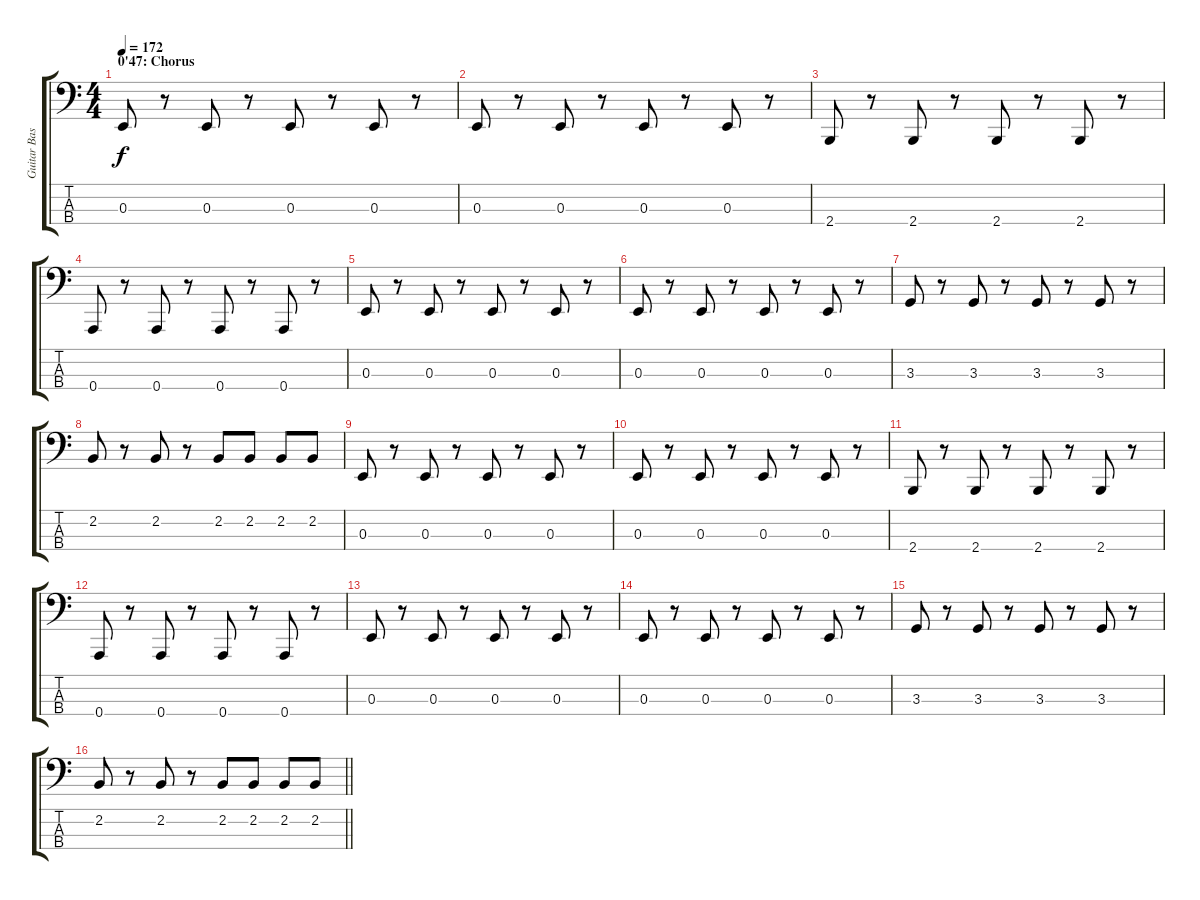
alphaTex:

\track ("Guitar Bass" "Guitar Bas") {instrument electricbassfinger}
\staff {score tabs}
\tuning (D2 A1 E1 A0) {hide}
\ts (4 4)
\section ("" "0'47: Chorus")
\tempo 172
\clef f4
\ks c
0.3.8{dy f} r.8 0.3.8 r.8 0.3.8 r.8 0.3.8 r.8 |
0.3.8 r.8 0.3.8 r.8 0.3.8 r.8 0.3.8 r.8 |
2.4.8 r.8 2.4.8 r.8 2.4.8 r.8 2.4.8 r.8 |
0.4.8 r.8 0.4.8 r.8 0.4.8 r.8 0.4.8 r.8 |
0.3.8 r.8 0.3.8 r.8 0.3.8 r.8 0.3.8 r.8 |
0.3.8 r.8 0.3.8 r.8 0.3.8 r.8 0.3.8 r.8 |
3.3.8 r.8 3.3.8 r.8 3.3.8 r.8 3.3.8 r.8 |
2.2.8 r.8 2.2.8 r.8 2.2.8 2.2.8 2.2.8 2.2.8 |
0.3.8 r.8 0.3.8 r.8 0.3.8 r.8 0.3.8 r.8 |
0.3.8 r.8 0.3.8 r.8 0.3.8 r.8 0.3.8 r.8 |
2.4.8 r.8 2.4.8 r.8 2.4.8 r.8 2.4.8 r.8 |
0.4.8 r.8 0.4.8 r.8 0.4.8 r.8 0.4.8 r.8 |
0.3.8 r.8 0.3.8 r.8 0.3.8 r.8 0.3.8 r.8 |
0.3.8 r.8 0.3.8 r.8 0.3.8 r.8 0.3.8 r.8 |
3.3.8 r.8 3.3.8 r.8 3.3.8 r.8 3.3.8 r.8 |
\barLineRight lightlight
2.2.8 r.8 2.2.8 r.8 2.2.8 2.2.8 2.2.8 2.2.8
